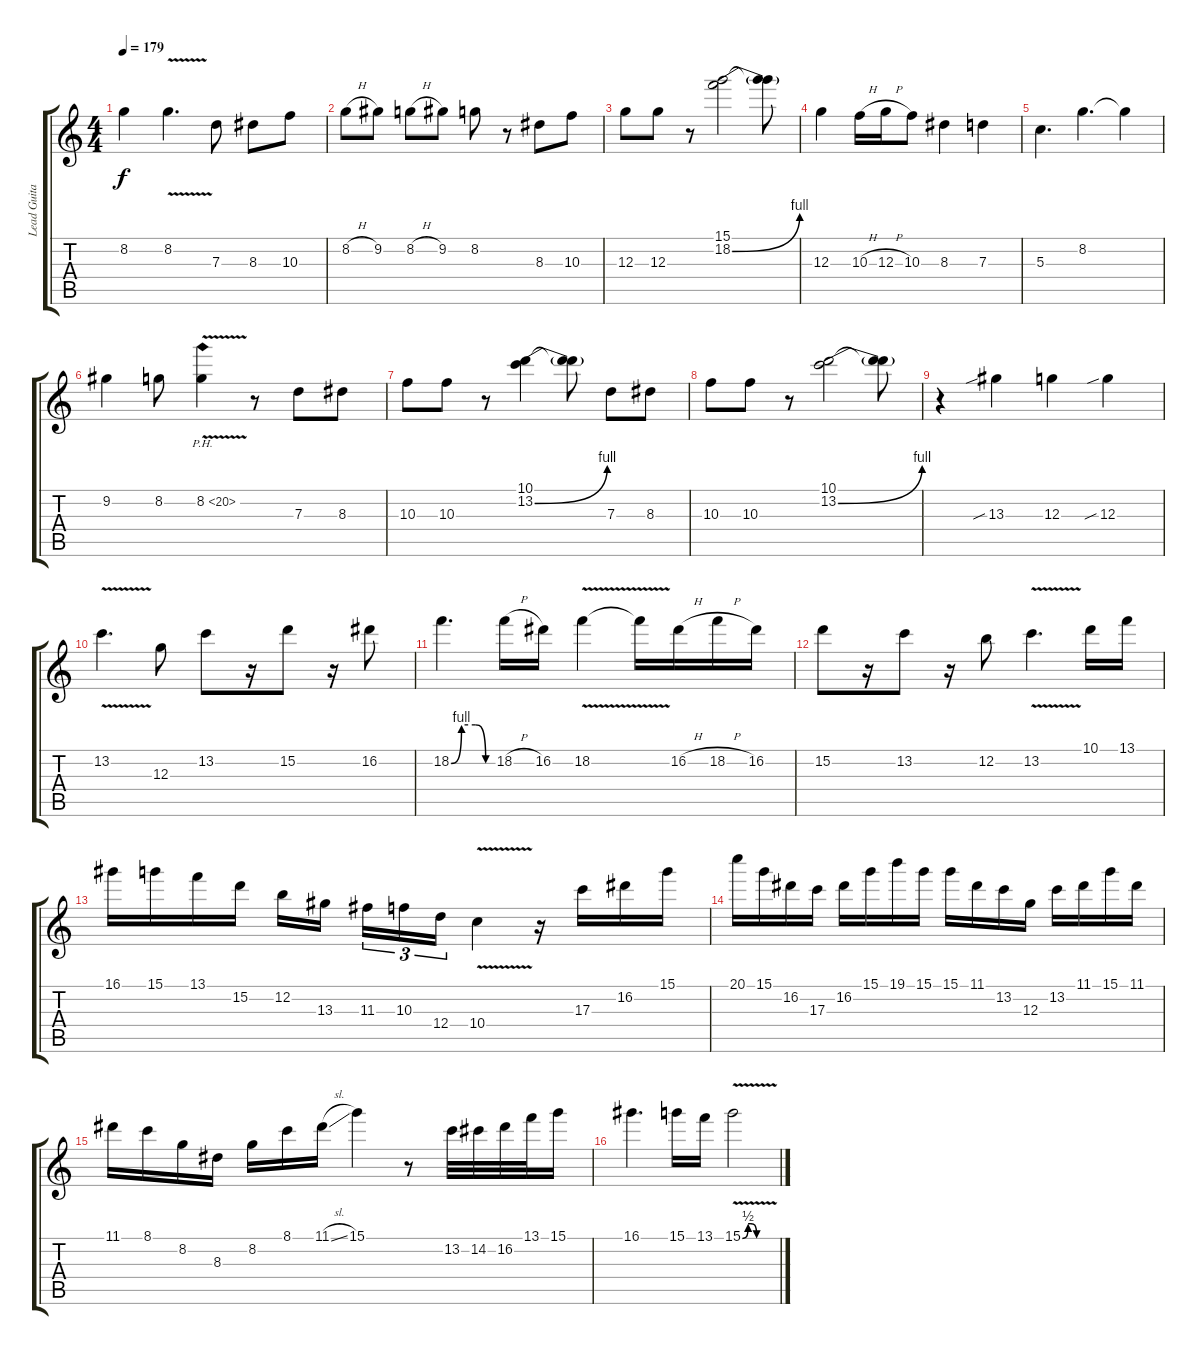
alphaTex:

\track ("Lead Guitar" "Lead Guita") {instrument distortionguitar}
\staff {score tabs}
\tuning (E4 B3 G3 D3 A2 E2) {hide}
\ts (4 4)
\tempo 179
\clef g2
\ks c
8.2{t}.4{dy f} 8.2{v}.4{d} 7.3.8 8.3.8 10.3.8 |
8.2{h}.8 9.2.8 8.2{h}.8 9.2.8 8.2.8 r.8 8.3.8 10.3.8 |
12.3.8 12.3.8 r.8 (15.1 18.2{be (bend 0 0 60 4)}).2 (15.1{t} 18.2{t}).8 |
12.3.4 10.3{h}.16 12.3{h}.16 10.3.8 8.3.4 7.3.4 |
5.3.4{d} 8.2.4{d} 8.2{t}.4 |
9.2.4 8.2.8 8.2{ph 12 v}.4 r.8 7.3.8 8.3.8 |
10.3.8 10.3.8 r.8 (10.1 13.2{be (bend 0 0 60 4)}).4 (10.1{t} 13.2{t}).8 7.3.8 8.3.8 |
10.3.8 10.3.8 r.8 (10.1 13.2{be (bend 0 0 60 4)}).2 (10.1{t} 13.2{t}).8 |
r.4 13.3{sib}.4 12.3.4 12.3{sib}.4 |
13.2{v}.4{d} 12.3.8 13.2.8 r.16 15.2.8 r.16 16.2.8 |
18.2{be (custom 0 0 15 4 35 4 50 0 60 0)}.4{d} 18.2{h}.16 16.2.16 18.2{v}.4 18.2{t}.16 16.2{h}.16 18.2{h}.16 16.2.16 |
15.2.8 r.16 13.2.8 r.16 12.2.8 13.2{v}.4{d} 10.1.16 13.1.16 |
16.1.16 15.1.16 13.1.16 15.2.16 12.2.16 13.3.16{beam splitsecondary} 11.3.16{tu (3 2)} 10.3.16{tu (3 2)} 12.4.16{tu (3 2)} 10.4{v}.4 r.16 17.3.16 16.2.16 15.1.16 |
20.1.16 15.1.16 16.2.16 17.3.16 16.2.16 15.1.16 19.1.16 15.1.16 15.1.16 11.1.16 13.2.16 12.3.16 13.2.16 11.1.16 15.1.16 11.1.16 |
11.1.16 8.1.16 8.2.16 8.3.16 8.2.16 8.1.16 11.1{sl}.16 15.1.4 r.8 13.2.32 14.2.32 16.2.32 13.1.32 15.1.16 |
16.1.4{d} 15.1.16 13.1.16 15.1{be (custom 0 0 10 2 15 2 25 0 30 0 60 0) v}.2
